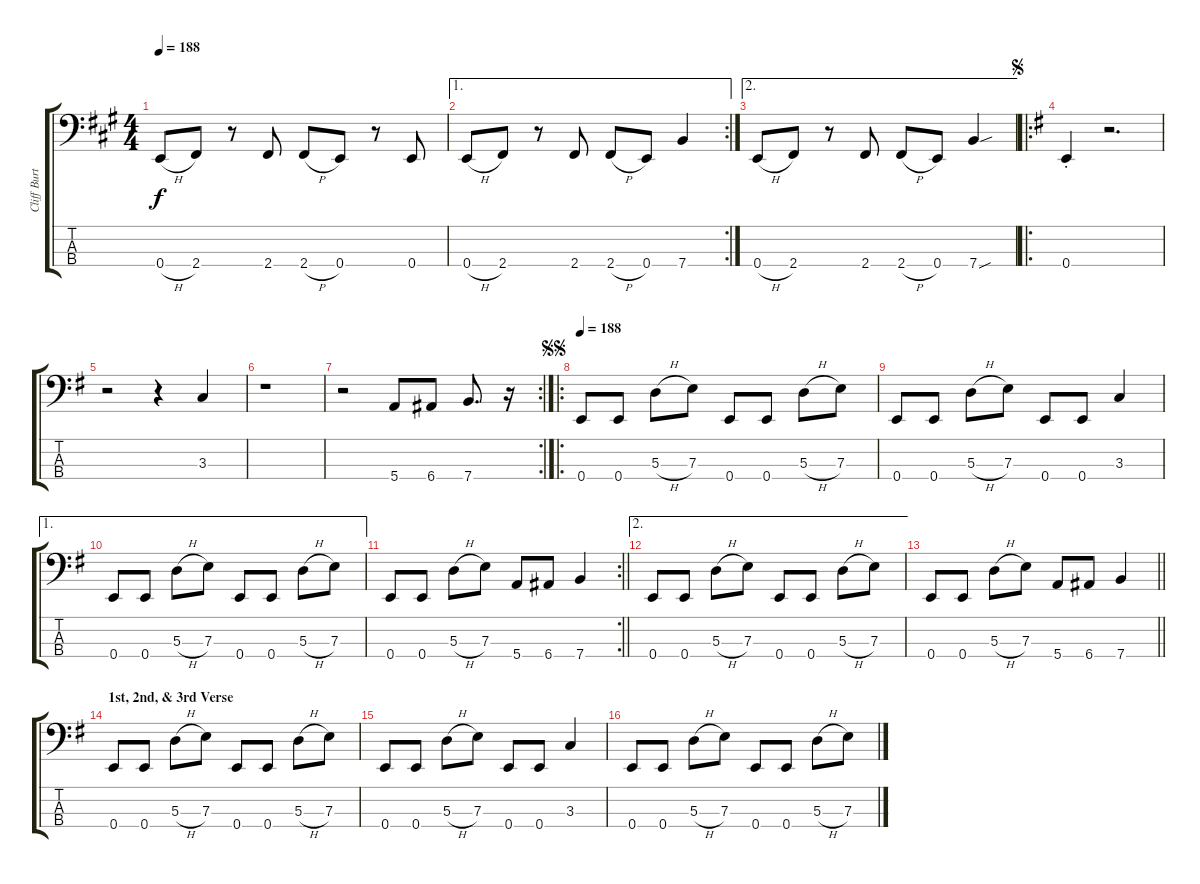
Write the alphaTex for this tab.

\track ("Cliff Burton" "Cliff Burt") {instrument electricbassfinger}
\staff {score tabs}
\tuning (G2 D2 A1 E1) {hide}
\ts (4 4)
\tempo 188
\clef f4
\ks a
0.4{h}.8{dy f} 2.4.8 r.8 2.4.8 2.4{h}.8 0.4.8 r.8 0.4.8 |
\ae 1
\rc 2
0.4{h}.8 2.4.8 r.8 2.4.8 2.4{h}.8 0.4.8 7.4.4 |
\ae 2
0.4{h}.8 2.4.8 r.8 2.4.8 2.4{h}.8 0.4.8 7.4{sou}.4 |
\ro
\jump segno
\ks g
0.4{st}.4 r.2{d} |
r.2 r.4 3.3.4{volume 11} |
r.1 |
\rc 2
r.2 5.4.8 6.4.8 7.4.8{d} r.16{volume 0} |
\ro
\jump segnosegno
\tempo 188
0.4.8{volume 11} 0.4.8 5.3{h}.8 7.3.8 0.4.8 0.4.8 5.3{h}.8 7.3.8 |
0.4.8 0.4.8 5.3{h}.8 7.3.8 0.4.8 0.4.8 3.3.4 |
\ae 1
0.4.8 0.4.8 5.3{h}.8 7.3.8 0.4.8 0.4.8 5.3{h}.8 7.3.8 |
\rc 2
\barLineRight lightlight
0.4.8 0.4.8 5.3{h}.8 7.3.8 5.4.8 6.4.8 7.4.4 |
\ae 2
0.4.8 0.4.8 5.3{h}.8 7.3.8 0.4.8 0.4.8 5.3{h}.8 7.3.8 |
\barLineRight lightlight
0.4.8 0.4.8 5.3{h}.8 7.3.8 5.4.8 6.4.8 7.4.4 |
\section ("" "1st, 2nd, & 3rd Verse")
0.4.8 0.4.8 5.3{h}.8 7.3.8 0.4.8 0.4.8 5.3{h}.8 7.3.8 |
0.4.8 0.4.8 5.3{h}.8 7.3.8 0.4.8 0.4.8 3.3.4 |
0.4.8 0.4.8 5.3{h}.8 7.3.8 0.4.8 0.4.8 5.3{h}.8 7.3.8
